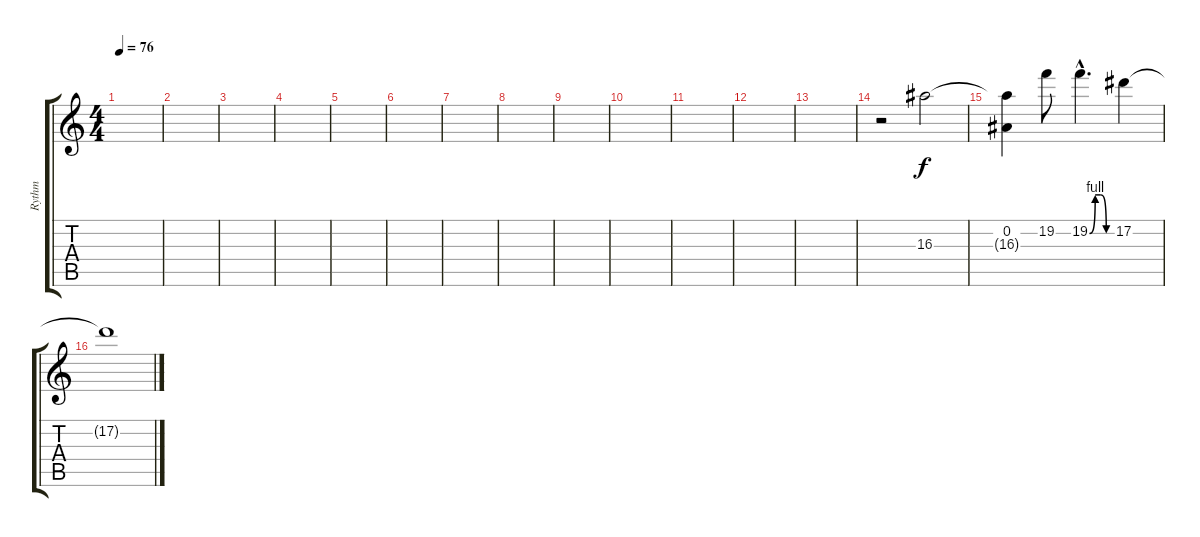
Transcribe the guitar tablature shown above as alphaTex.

\track ("Rythm" "Rythm") {instrument acousticguitarnylon}
\staff {score tabs}
\tuning (Eb4 Bb3 Gb3 Db3 Ab2 Eb2) {hide}
\ts (4 4)
\tempo 76
\clef g2
\ks c
|
|
|
|
|
|
|
|
|
|
|
|
|
r.2 16.3.2 |
(0.2 16.3{t}).4 19.2.8 19.2{be (custom 0 0 15 4 30 4 45 0 60 0) hac}.4{d} 17.2.4 |
17.2{t}.1
